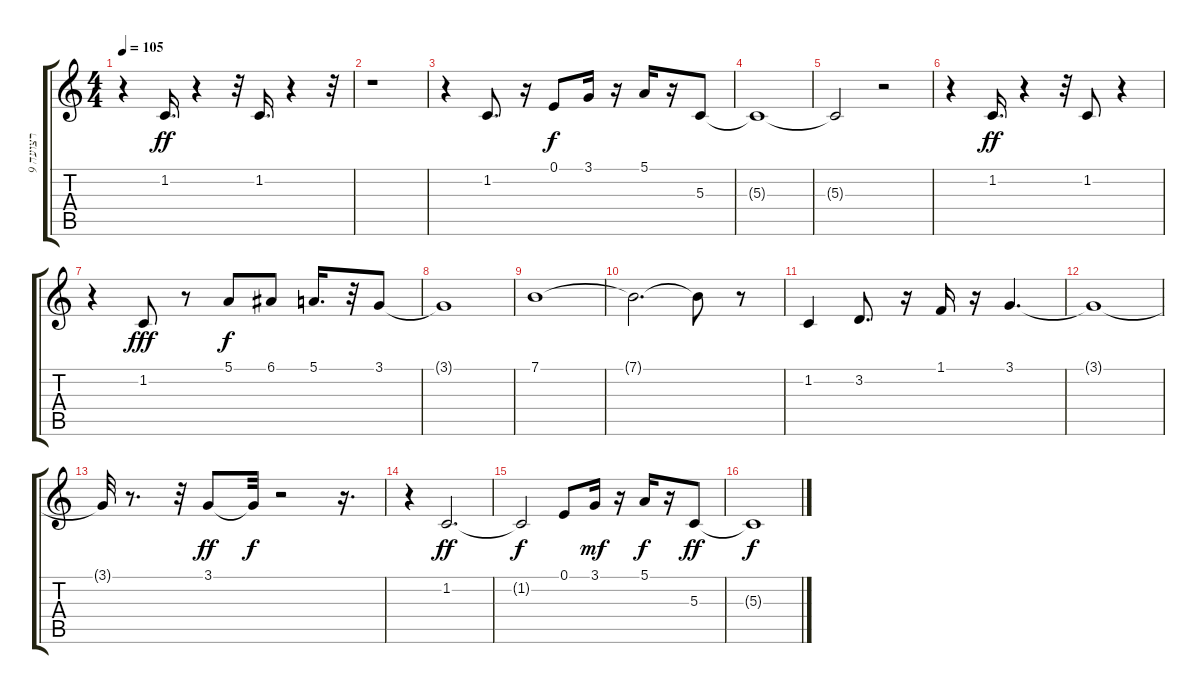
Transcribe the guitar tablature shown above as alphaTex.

\track ("רצועה 9" "רצועה 9") {instrument tenorsax}
\staff {score tabs}
\tuning (E4 B3 G3 D3 A2 E2) {hide}
\ts (4 4)
\tempo 105
\clef g2
\ks c
r.4{dy ff} 1.2.16{d} r.4 r.32 1.2.16{d} r.4 r.32 |
r.1 |
r.4 1.2.8{d} r.16 0.1.8{dy f} 3.1.16 r.16 5.1.16 r.16 5.3.8 |
5.3{t}.1 |
5.3{t}.2 r.2 |
r.4 1.2.16{d dy ff} r.4 r.32 1.2.8 r.4 |
r.4 1.2.8{dy fff} r.8 5.1.8{dy f} 6.1.8 5.1.16{d} r.32 3.1.8 |
3.1{t}.1 |
7.1.1 |
7.1{t}.2{d} 7.1{t}.8 r.8 |
1.2.4 3.2.8{d} r.16 1.1.16 r.16 3.1.4{d} |
3.1{t}.1 |
3.1{t}.32 r.8{d} r.32 3.1.8{dy ff} 3.1{t}.32{dy f} r.2 r.16{d} |
r.4 1.2.2{d dy ff} |
1.2{t}.2{dy f} 0.1.8 3.1.16{dy mf} r.16 5.1.16{dy f} r.16 5.3.8{dy ff} |
5.3{t}.1{dy f}
